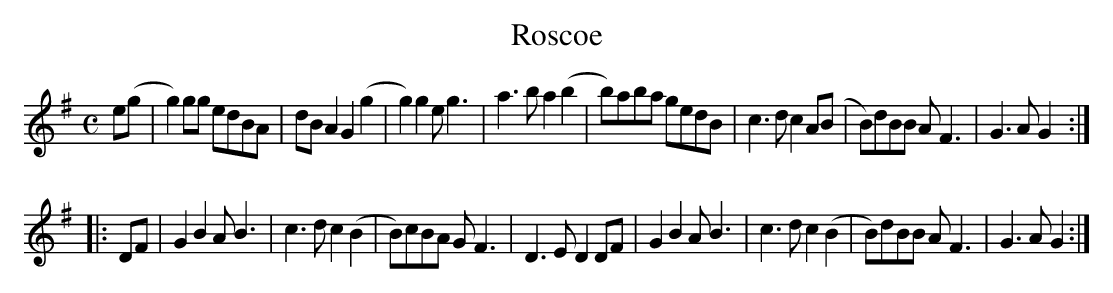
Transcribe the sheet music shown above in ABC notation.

X:1
T:Roscoe
M:C
L:1/8
K:G
e(g |\
g2) gg edBA | dB A2G2 (g2 | g2) g2 e g3 | a3b a2 (b2 |\
b)aba gedB | c3 d c2 A(B | B)dBB A F3 | G3A G2 :|
|: DF |\
G2B2 A B3 | c3d c2 (B2 | B)cBA G F3 | D3 E D2 DF |\
G2B2 A B3 | c3 d c2 (B2 | B)dBB A F3 | G3A G2 :|
